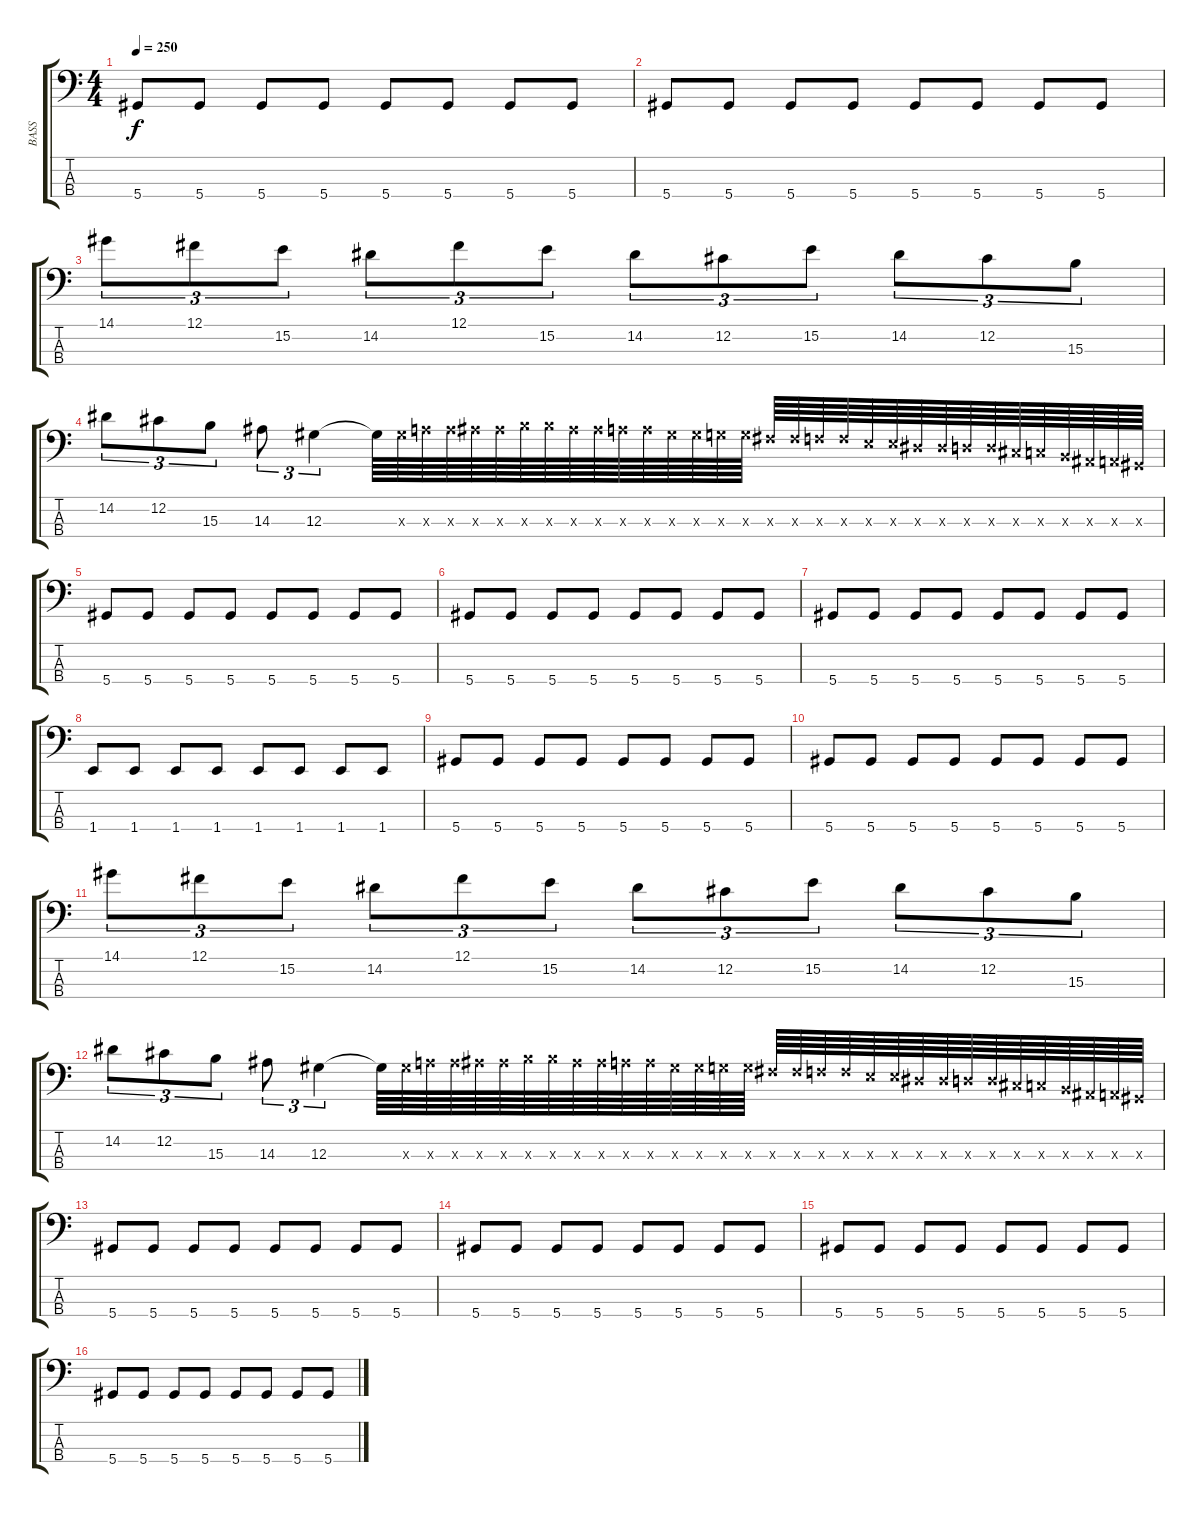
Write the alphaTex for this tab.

\track ("BASS" "BASS") {instrument electricbassfinger}
\staff {score tabs}
\tuning (Gb2 Db2 Ab1 Eb1) {hide}
\ts (4 4)
\tempo 250
\clef f4
\ks aminor
5.4.8{dy f} 5.4.8 5.4.8 5.4.8 5.4.8 5.4.8 5.4.8 5.4.8 |
5.4.8 5.4.8 5.4.8 5.4.8 5.4.8 5.4.8 5.4.8 5.4.8 |
14.1.8{tu (3 2)} 12.1.8{tu (3 2)} 15.2.8{tu (3 2)} 14.2.8{tu (3 2)} 12.1.8{tu (3 2)} 15.2.8{tu (3 2)} 14.2.8{tu (3 2)} 12.2.8{tu (3 2)} 15.2.8{tu (3 2)} 14.2.8{tu (3 2)} 12.2.8{tu (3 2)} 15.3.8{tu (3 2)} |
14.2.8{tu (3 2)} 12.2.8{tu (3 2)} 15.3.8{tu (3 2)} 14.3.8{tu (3 2)} 12.3.4{tu (3 2)} 12.3{t}.64 12.3{x}.64 13.3{x}.64 13.3{x}.64 14.3{x}.64 14.3{x}.64 15.3{x}.64 15.3{x}.64 14.3{x}.64 14.3{x}.64 13.3{x}.64 13.3{x}.64 12.3{x}.64 12.3{x}.64 11.3{x}.64 11.3{x}.64 10.3{x}.64 10.3{x}.64 9.3{x}.64 9.3{x}.64 8.3{x}.64 8.3{x}.64 7.3{x}.64 7.3{x}.64 6.3{x}.64 6.3{x}.64 5.3{x}.64 4.3{x}.64 3.3{x}.64 2.3{x}.64 1.3{x}.64 0.3{x}.64 |
5.4.8 5.4.8 5.4.8 5.4.8 5.4.8 5.4.8 5.4.8 5.4.8 |
5.4.8 5.4.8 5.4.8 5.4.8 5.4.8 5.4.8 5.4.8 5.4.8 |
5.4.8 5.4.8 5.4.8 5.4.8 5.4.8 5.4.8 5.4.8 5.4.8 |
1.4.8 1.4.8 1.4.8 1.4.8 1.4.8 1.4.8 1.4.8 1.4.8 |
5.4.8 5.4.8 5.4.8 5.4.8 5.4.8 5.4.8 5.4.8 5.4.8 |
5.4.8 5.4.8 5.4.8 5.4.8 5.4.8 5.4.8 5.4.8 5.4.8 |
14.1.8{tu (3 2)} 12.1.8{tu (3 2)} 15.2.8{tu (3 2)} 14.2.8{tu (3 2)} 12.1.8{tu (3 2)} 15.2.8{tu (3 2)} 14.2.8{tu (3 2)} 12.2.8{tu (3 2)} 15.2.8{tu (3 2)} 14.2.8{tu (3 2)} 12.2.8{tu (3 2)} 15.3.8{tu (3 2)} |
14.2.8{tu (3 2)} 12.2.8{tu (3 2)} 15.3.8{tu (3 2)} 14.3.8{tu (3 2)} 12.3.4{tu (3 2)} 12.3{t}.64 12.3{x}.64 13.3{x}.64 13.3{x}.64 14.3{x}.64 14.3{x}.64 15.3{x}.64 15.3{x}.64 14.3{x}.64 14.3{x}.64 13.3{x}.64 13.3{x}.64 12.3{x}.64 12.3{x}.64 11.3{x}.64 11.3{x}.64 10.3{x}.64 10.3{x}.64 9.3{x}.64 9.3{x}.64 8.3{x}.64 8.3{x}.64 7.3{x}.64 7.3{x}.64 6.3{x}.64 6.3{x}.64 5.3{x}.64 4.3{x}.64 3.3{x}.64 2.3{x}.64 1.3{x}.64 0.3{x}.64 |
5.4.8 5.4.8 5.4.8 5.4.8 5.4.8 5.4.8 5.4.8 5.4.8 |
5.4.8 5.4.8 5.4.8 5.4.8 5.4.8 5.4.8 5.4.8 5.4.8 |
5.4.8 5.4.8 5.4.8 5.4.8 5.4.8 5.4.8 5.4.8 5.4.8 |
5.4.8 5.4.8 5.4.8 5.4.8 5.4.8 5.4.8 5.4.8 5.4.8
